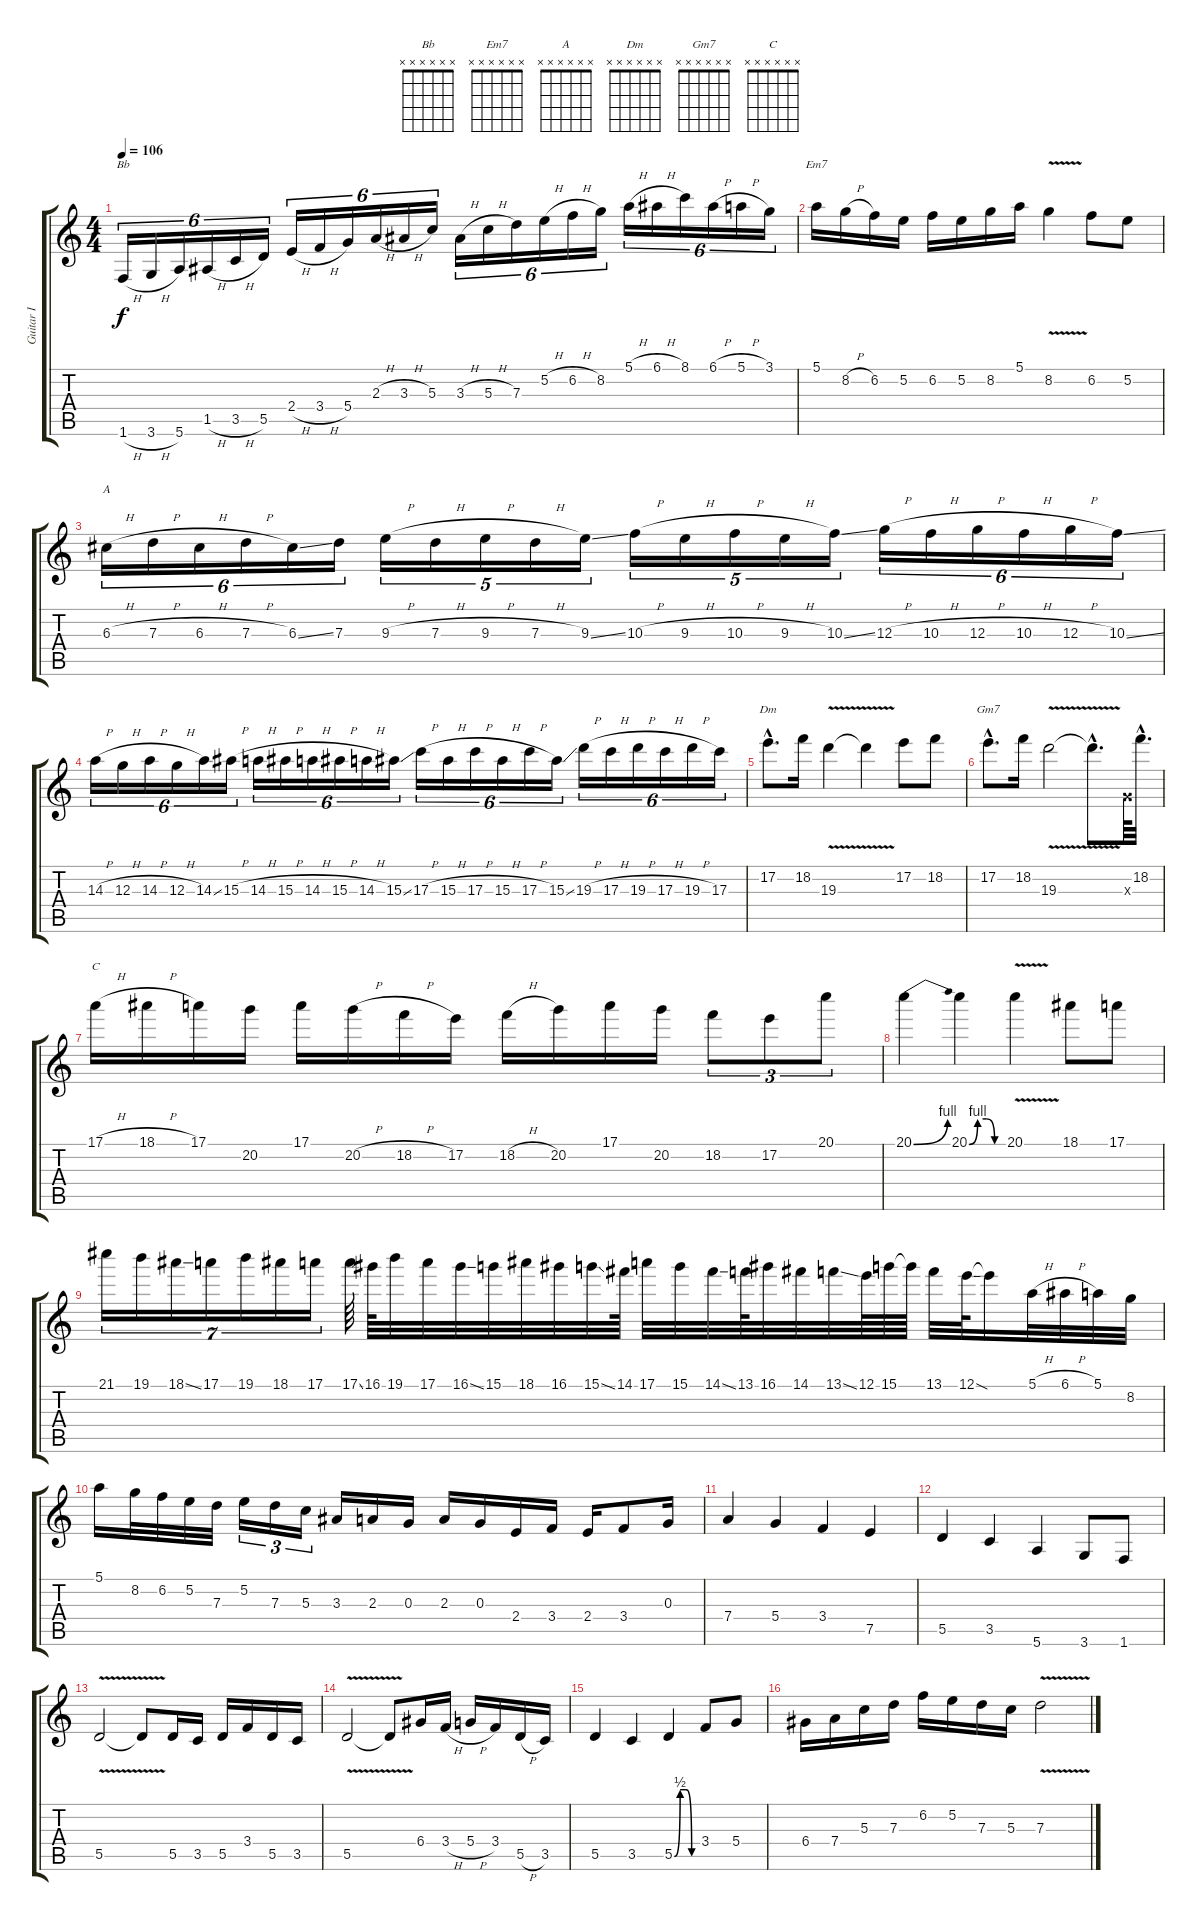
\track ("Guitar I" "Guitar I") {instrument distortionguitar}
\staff {score tabs}
\tuning (E4 B3 G3 D3 A2 E2) {hide}
\chord ("Bb" x x x x x x)
\chord ("Em7" x x x x x x)
\chord ("A" x x x x x x)
\chord ("Dm" x x x x x x)
\chord ("Gm7" x x x x x x)
\chord ("C" x x x x x x)
\ts (4 4)
\tempo 106
\clef g2
\ks c
1.6{h}.16{tu (6 4) ch "Bb" dy f} 3.6{h}.16{tu (6 4)} 5.6.16{tu (6 4)} 1.5{h}.16{tu (6 4)} 3.5{h}.16{tu (6 4)} 5.5.16{tu (6 4)} 2.4{h}.16{tu (6 4)} 3.4{h}.16{tu (6 4)} 5.4.16{tu (6 4)} 2.3{h}.16{tu (6 4)} 3.3{h}.16{tu (6 4)} 5.3.16{tu (6 4)} 3.3{h}.16{tu (6 4)} 5.3{h}.16{tu (6 4)} 7.3.16{tu (6 4)} 5.2{h}.16{tu (6 4)} 6.2{h}.16{tu (6 4)} 8.2.16{tu (6 4)} 5.1{h}.16{tu (6 4)} 6.1{h}.16{tu (6 4)} 8.1.16{tu (6 4)} 6.1{h}.16{tu (6 4)} 5.1{h}.16{tu (6 4)} 3.1.16{tu (6 4)} |
5.1.16{ch "Em7"} 8.2{h}.16 6.2.16 5.2.16 6.2.16 5.2.16 8.2.16 5.1.16 8.2{v}.4 6.2.8 5.2.8 |
6.3{h}.16{tu (6 4) ch "A"} 7.3{h}.16{tu (6 4)} 6.3{h}.16{tu (6 4)} 7.3{h}.16{tu (6 4)} 6.3{ss}.16{tu (6 4)} 7.3.16{tu (6 4)} 9.3{h}.16{tu (5 4)} 7.3{h}.16{tu (5 4)} 9.3{h}.16{tu (5 4)} 7.3{h}.16{tu (5 4)} 9.3{ss}.16{tu (5 4)} 10.3{h}.16{tu (5 4)} 9.3{h}.16{tu (5 4)} 10.3{h}.16{tu (5 4)} 9.3{h}.16{tu (5 4)} 10.3{ss}.16{tu (5 4)} 12.3{h}.16{tu (6 4)} 10.3{h}.16{tu (6 4)} 12.3{h}.16{tu (6 4)} 10.3{h}.16{tu (6 4)} 12.3{h}.16{tu (6 4)} 10.3{ss}.16{tu (6 4)} |
14.3{h}.16{tu (6 4)} 12.3{h}.16{tu (6 4)} 14.3{h}.16{tu (6 4)} 12.3{h}.16{tu (6 4)} 14.3{ss}.16{tu (6 4)} 15.3{h}.16{tu (6 4)} 14.3{h}.16{tu (6 4)} 15.3{h}.16{tu (6 4)} 14.3{h}.16{tu (6 4)} 15.3{h}.16{tu (6 4)} 14.3{h}.16{tu (6 4)} 15.3{ss}.16{tu (6 4)} 17.3{h}.16{tu (6 4)} 15.3{h}.16{tu (6 4)} 17.3{h}.16{tu (6 4)} 15.3{h}.16{tu (6 4)} 17.3{h}.16{tu (6 4)} 15.3{ss}.16{tu (6 4)} 19.3{h}.16{tu (6 4)} 17.3{h}.16{tu (6 4)} 19.3{h}.16{tu (6 4)} 17.3{h}.16{tu (6 4)} 19.3{h}.16{tu (6 4)} 17.3.16{tu (6 4)} |
17.2{hac}.8{d ch "Dm"} 18.2.16 19.3{v}.4 19.3{t}.4 17.2.8 18.2.8 |
17.2{hac}.8{d ch "Gm7"} 18.2.16 19.3{v}.2 19.3{hac t}.8{d} 0.3{x}.64 18.2{hac}.32{d} |
17.1{h}.16{ch "C"} 18.1{h}.16 17.1.16 20.2.16 17.1.16 20.2{h}.16 18.2{h}.16 17.2.16 18.2{h}.16 20.2.16 17.1.16 20.2.16 18.2.8{tu (3 2)} 17.2.8{tu (3 2)} 20.1.8{tu (3 2)} |
20.1{be (bend 0 0 60 4)}.4 20.1{be (custom 0 0 15 4 30 4 45 0 60 0)}.4 20.1{v}.4 18.1.8 17.1.8 |
21.1.16{tu (7 4)} 19.1.16{tu (7 4)} 18.1{ss}.16{tu (7 4)} 17.1.16{tu (7 4)} 19.1.16{tu (7 4)} 18.1.16{tu (7 4)} 17.1.16{tu (7 4)} 17.1{ss}.64 16.1.64 19.1.32 17.1.32 16.1{ss}.32 15.1.32 18.1.32 16.1.32 15.1{ss}.32 14.1.64 17.1.32 15.1.32 14.1{ss}.32 13.1.64 16.1.32 14.1.32 13.1{ss}.32 12.1.64 15.1.64 15.1{t}.64 13.1.32 12.1{ss}.64 12.1{t}.16 5.1{h}.32 6.1{h}.32 5.1.32 8.2.32 |
5.1.16 8.2.32 6.2.32 5.2.32 7.3.32 5.2.16{tu (3 2)} 7.3.16{tu (3 2)} 5.3.16{tu (3 2)} 3.3.16 2.3.16 0.3.16 2.3.16 0.3.16 2.4.16 3.4.16 2.4.16 3.4.8 0.3.16 |
7.4.4 5.4.4 3.4.4 7.5.4 |
5.5.4 3.5.4 5.6.4 3.6.8 1.6.8 |
5.5{v}.2 5.5{t}.8 5.5.16 3.5.16 5.5.16 3.4.16 5.5.16 3.5.16 |
5.5{v}.2{volume 10} 5.5{t}.8 6.4.16 3.4{h}.16 5.4{h}.16 3.4.16 5.5{h}.16 3.5.16 |
5.5.4 3.5.4 5.5{be (custom 0 0 15 2 30 2 45 0 60 0)}.4 3.4.8 5.4.8 |
6.4.16{volume 6} 7.4.16 5.3.16 7.3.16 6.2.16 5.2.16 7.3.16 5.3.16 7.3{v}.2
